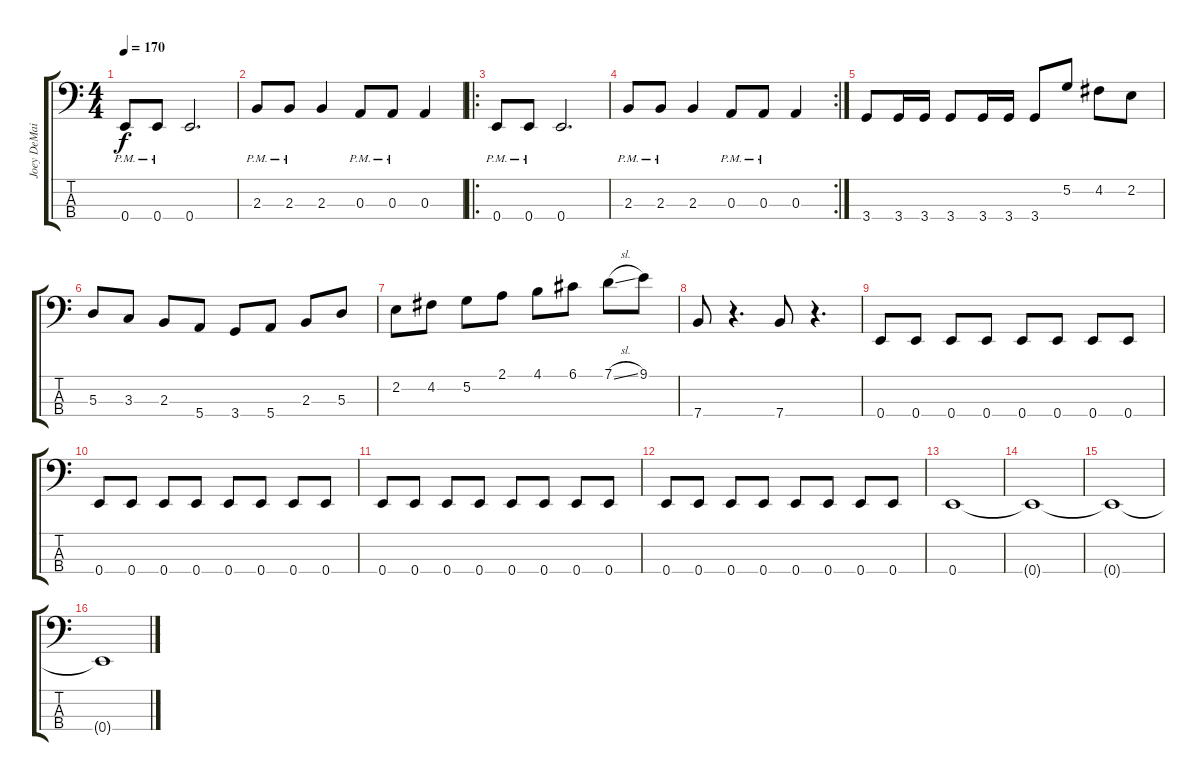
\track ("Joey DeMaio(Bass)" "Joey DeMai") {instrument electricbasspick}
\staff {score tabs}
\tuning (G2 D2 A1 E1) {hide}
\ts (4 4)
\tempo 170
\clef f4
\ks c
0.4{pm}.8{dy f instrument electricbasspick} 0.4{pm}.8 0.4.2{d} |
2.3{pm}.8 2.3{pm}.8 2.3.4 0.3{pm}.8 0.3{pm}.8 0.3.4 |
\ro
0.4{pm}.8 0.4{pm}.8 0.4.2{d} |
\rc 2
2.3{pm}.8 2.3{pm}.8 2.3.4 0.3{pm}.8 0.3{pm}.8 0.3.4 |
3.4.8 3.4.16 3.4.16 3.4.8 3.4.16 3.4.16 3.4.8 5.2.8 4.2.8 2.2.8 |
5.3.8 3.3.8 2.3.8 5.4.8 3.4.8 5.4.8 2.3.8 5.3.8 |
2.2.8 4.2.8 5.2.8 2.1.8 4.1.8 6.1.8 7.1{sl}.8 9.1.8 |
7.4.8 r.4{d} 7.4.8 r.4{d} |
0.4.8 0.4.8 0.4.8 0.4.8 0.4.8 0.4.8 0.4.8 0.4.8 |
0.4.8 0.4.8 0.4.8 0.4.8 0.4.8 0.4.8 0.4.8 0.4.8 |
0.4.8 0.4.8 0.4.8 0.4.8 0.4.8 0.4.8 0.4.8 0.4.8 |
0.4.8 0.4.8 0.4.8 0.4.8 0.4.8 0.4.8 0.4.8 0.4.8 |
0.4.1 |
0.4{t}.1 |
0.4{t}.1 |
0.4{t}.1
